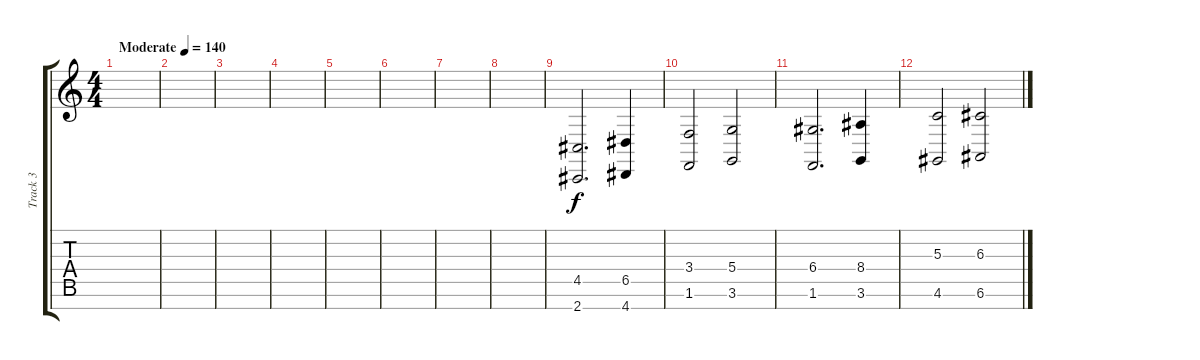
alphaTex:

\track ("Track 3" "Track 3") {instrument stringensemble1}
\staff {score tabs}
\tuning (E4 B3 G3 D3 A2 E2 B1) {hide}
\ts (4 4)
\tempo (140 "Moderate")
\clef g2
\ks c
|
|
|
|
|
|
|
|
(4.5 2.7).2{d} (6.5 4.7).4 |
(3.4 1.6).2 (5.4 3.6).2 |
(6.4 1.6).2{d} (8.4 3.6).4 |
(5.3 4.6).2 (6.3 6.6).2
